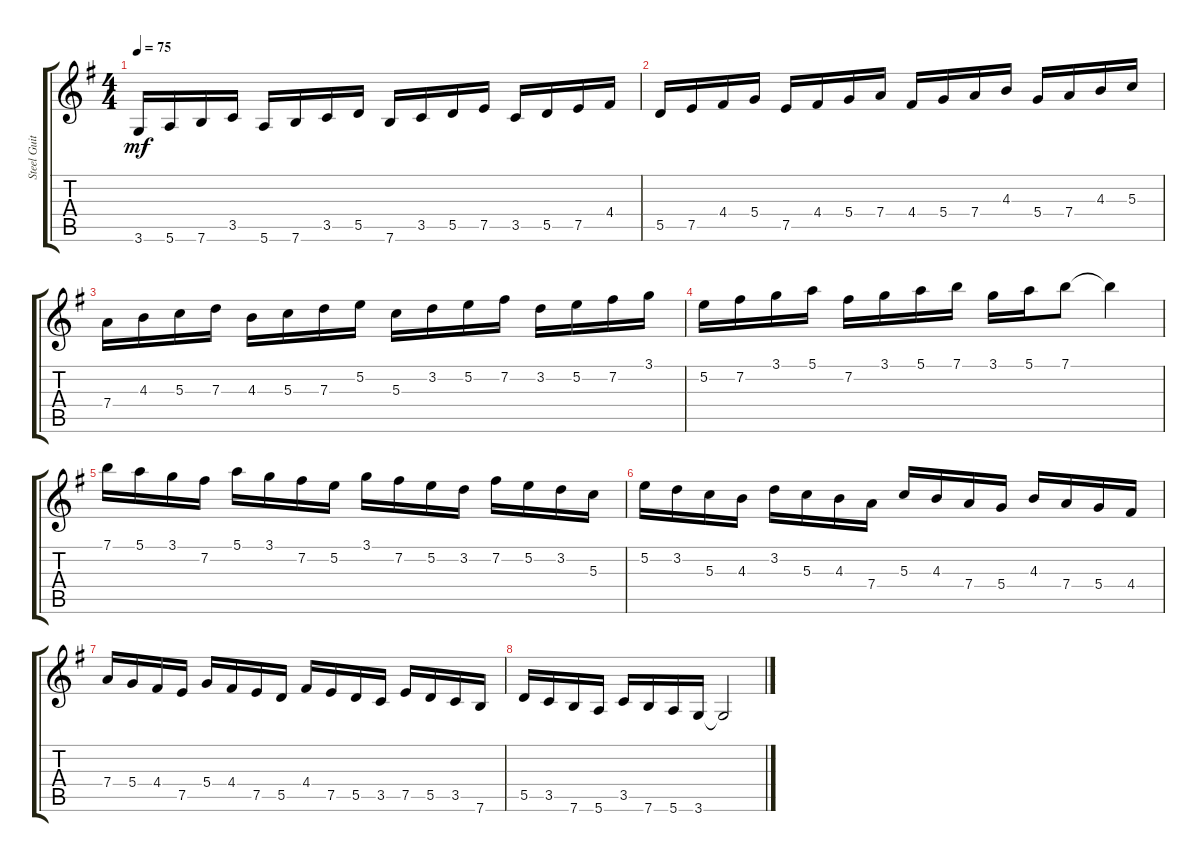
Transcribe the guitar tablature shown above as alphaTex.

\track ("Steel Guitar" "Steel Guit") {instrument acousticguitarsteel}
\staff {score tabs}
\tuning (E4 B3 G3 D3 A2 E2) {hide}
\ts (4 4)
\tempo 75
\clef g2
\ks g
3.6.16{dy mf instrument acousticguitarsteel} 5.6.16 7.6.16 3.5.16 5.6.16 7.6.16 3.5.16 5.5.16 7.6.16 3.5.16 5.5.16 7.5.16 3.5.16 5.5.16 7.5.16 4.4.16 |
5.5.16 7.5.16 4.4.16 5.4.16 7.5.16 4.4.16 5.4.16 7.4.16 4.4.16 5.4.16 7.4.16 4.3.16 5.4.16 7.4.16 4.3.16 5.3.16 |
7.4.16 4.3.16 5.3.16 7.3.16 4.3.16 5.3.16 7.3.16 5.2.16 5.3.16 3.2.16 5.2.16 7.2.16 3.2.16 5.2.16 7.2.16 3.1.16 |
5.2.16 7.2.16 3.1.16 5.1.16 7.2.16 3.1.16 5.1.16 7.1.16 3.1.16 5.1.16 7.1.8 7.1{t}.4 |
7.1.16 5.1.16 3.1.16 7.2.16 5.1.16 3.1.16 7.2.16 5.2.16 3.1.16 7.2.16 5.2.16 3.2.16 7.2.16 5.2.16 3.2.16 5.3.16 |
5.2.16 3.2.16 5.3.16 4.3.16 3.2.16 5.3.16 4.3.16 7.4.16 5.3.16 4.3.16 7.4.16 5.4.16 4.3.16 7.4.16 5.4.16 4.4.16 |
7.4.16 5.4.16 4.4.16 7.5.16 5.4.16 4.4.16 7.5.16 5.5.16 4.4.16 7.5.16 5.5.16 3.5.16 7.5.16 5.5.16 3.5.16 7.6.16 |
5.5.16 3.5.16 7.6.16 5.6.16 3.5.16 7.6.16 5.6.16 3.6.16 3.6{t}.2
